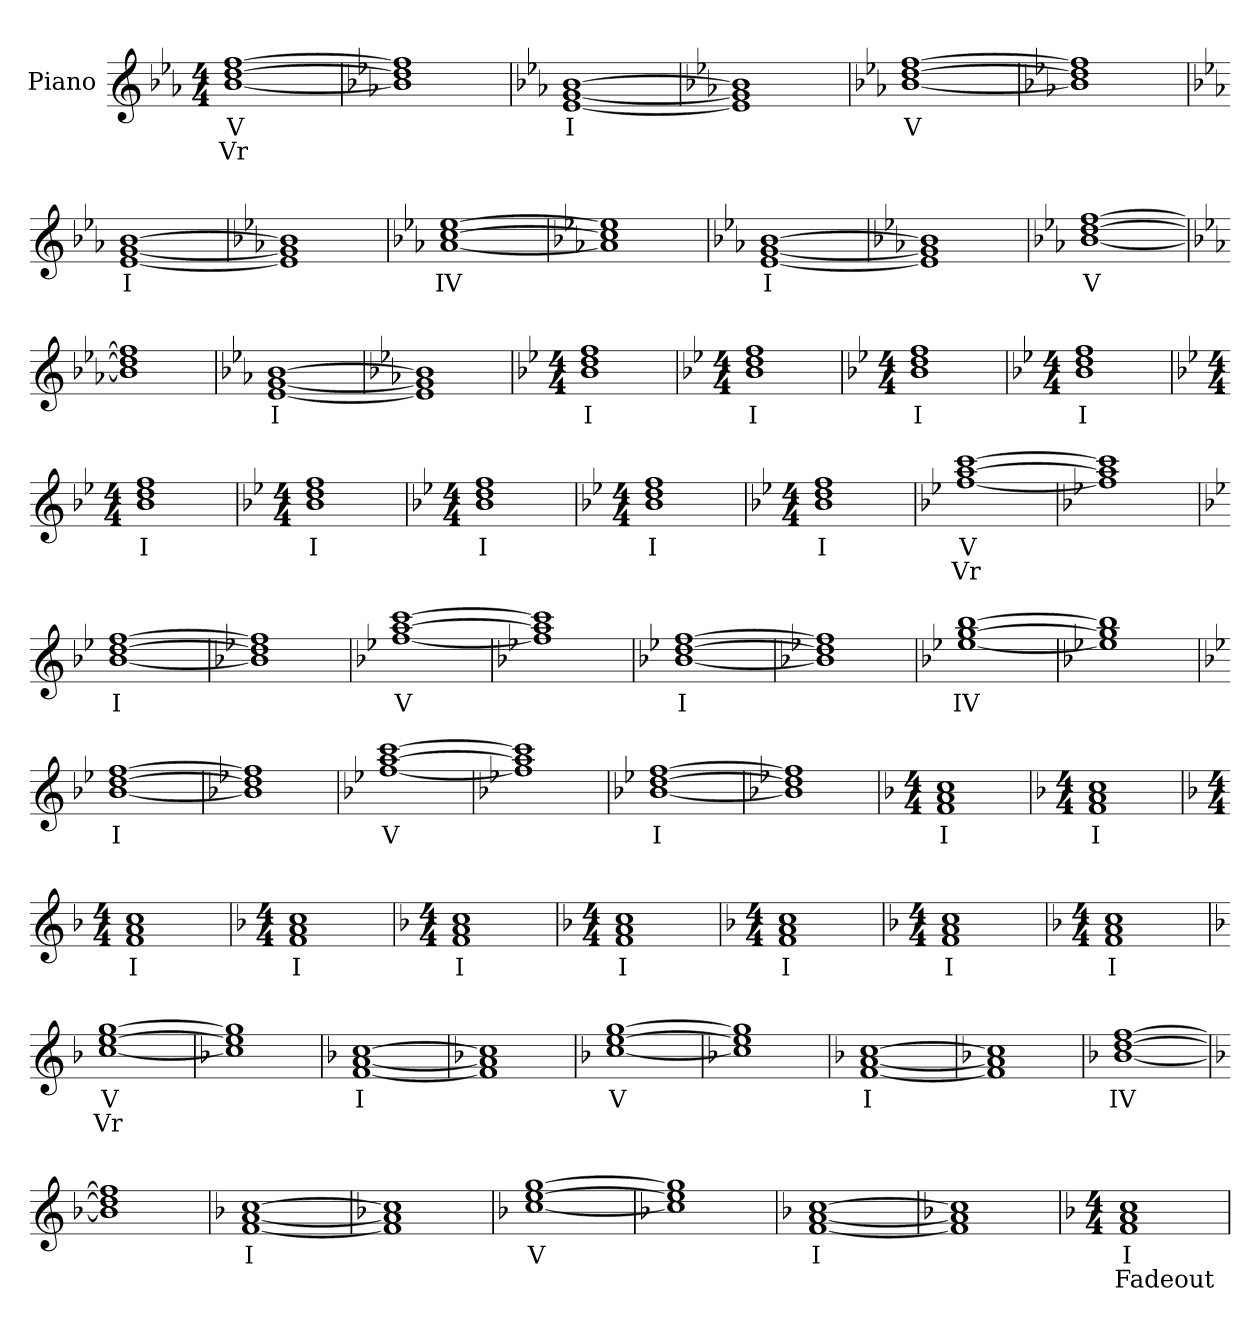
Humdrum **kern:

**kern	**text	**text
*part1	*part1	*part1
*staff1	*staff1	*staff1
*I"Piano	*	*
*I'Pno	*	*
*k[b-e-a-]	*	*
*E-:	*	*
*M4/4	*	*
=	=	=
[1b- [1dd [1ff	V	Vr
=	=	=
*k[b-e-a-]	*	*
*E-:	*	*
1b-] 1dd] 1ff]	.	.
=	=	=
*k[b-e-a-]	*	*
*E-:	*	*
[1e- [1g [1b-	I	.
=	=	=
*k[b-e-a-]	*	*
*E-:	*	*
1e-] 1g] 1b-]	.	.
=	=	=
*k[b-e-a-]	*	*
*E-:	*	*
[1b- [1dd [1ff	V	.
=	=	=
*k[b-e-a-]	*	*
*E-:	*	*
1b-] 1dd] 1ff]	.	.
=	=	=
*k[b-e-a-]	*	*
*E-:	*	*
[1e- [1g [1b-	I	.
=	=	=
*k[b-e-a-]	*	*
*E-:	*	*
1e-] 1g] 1b-]	.	.
=	=	=
*k[b-e-a-]	*	*
*E-:	*	*
[1a- [1cc [1ee-	IV	.
=	=	=
*k[b-e-a-]	*	*
*E-:	*	*
1a-] 1cc] 1ee-]	.	.
=	=	=
*k[b-e-a-]	*	*
*E-:	*	*
[1e- [1g [1b-	I	.
=	=	=
*k[b-e-a-]	*	*
*E-:	*	*
1e-] 1g] 1b-]	.	.
=	=	=
*k[b-e-a-]	*	*
*E-:	*	*
[1b- [1dd [1ff	V	.
=	=	=
*k[b-e-a-]	*	*
*E-:	*	*
1b-] 1dd] 1ff]	.	.
=	=	=
*k[b-e-a-]	*	*
*E-:	*	*
[1e- [1g [1b-	I	.
=	=	=
*k[b-e-a-]	*	*
*E-:	*	*
1e-] 1g] 1b-]	.	.
=	=	=
*k[b-e-]	*	*
*B-:	*	*
*M4/4	*	*
1b- 1dd 1ff	I	.
=	=	=
*k[b-e-]	*	*
*B-:	*	*
*M4/4	*	*
1b- 1dd 1ff	I	.
=	=	=
*k[b-e-]	*	*
*B-:	*	*
*M4/4	*	*
1b- 1dd 1ff	I	.
=	=	=
*k[b-e-]	*	*
*B-:	*	*
*M4/4	*	*
1b- 1dd 1ff	I	.
=	=	=
*k[b-e-]	*	*
*B-:	*	*
*M4/4	*	*
1b- 1dd 1ff	I	.
=	=	=
*k[b-e-]	*	*
*B-:	*	*
*M4/4	*	*
1b- 1dd 1ff	I	.
=	=	=
*k[b-e-]	*	*
*B-:	*	*
*M4/4	*	*
1b- 1dd 1ff	I	.
=	=	=
*k[b-e-]	*	*
*B-:	*	*
*M4/4	*	*
1b- 1dd 1ff	I	.
=	=	=
*k[b-e-]	*	*
*B-:	*	*
*M4/4	*	*
1b- 1dd 1ff	I	.
=	=	=
*k[b-e-]	*	*
*B-:	*	*
[1ff [1aa [1ccc	V	Vr
=	=	=
*k[b-e-]	*	*
*B-:	*	*
1ff] 1aa] 1ccc]	.	.
=	=	=
*k[b-e-]	*	*
*B-:	*	*
[1b- [1dd [1ff	I	.
=	=	=
*k[b-e-]	*	*
*B-:	*	*
1b-] 1dd] 1ff]	.	.
=	=	=
*k[b-e-]	*	*
*B-:	*	*
[1ff [1aa [1ccc	V	.
=	=	=
*k[b-e-]	*	*
*B-:	*	*
1ff] 1aa] 1ccc]	.	.
=	=	=
*k[b-e-]	*	*
*B-:	*	*
[1b- [1dd [1ff	I	.
=	=	=
*k[b-e-]	*	*
*B-:	*	*
1b-] 1dd] 1ff]	.	.
=	=	=
*k[b-e-]	*	*
*B-:	*	*
[1ee- [1gg [1bb-	IV	.
=	=	=
*k[b-e-]	*	*
*B-:	*	*
1ee-] 1gg] 1bb-]	.	.
=	=	=
*k[b-e-]	*	*
*B-:	*	*
[1b- [1dd [1ff	I	.
=	=	=
*k[b-e-]	*	*
*B-:	*	*
1b-] 1dd] 1ff]	.	.
=	=	=
*k[b-e-]	*	*
*B-:	*	*
[1ff [1aa [1ccc	V	.
=	=	=
*k[b-e-]	*	*
*B-:	*	*
1ff] 1aa] 1ccc]	.	.
=	=	=
*k[b-e-]	*	*
*B-:	*	*
[1b- [1dd [1ff	I	.
=	=	=
*k[b-e-]	*	*
*B-:	*	*
1b-] 1dd] 1ff]	.	.
=	=	=
*k[b-]	*	*
*F:	*	*
*M4/4	*	*
1f 1a 1cc	I	.
=	=	=
*k[b-]	*	*
*F:	*	*
*M4/4	*	*
1f 1a 1cc	I	.
=	=	=
*k[b-]	*	*
*F:	*	*
*M4/4	*	*
1f 1a 1cc	I	.
=	=	=
*k[b-]	*	*
*F:	*	*
*M4/4	*	*
1f 1a 1cc	I	.
=	=	=
*k[b-]	*	*
*F:	*	*
*M4/4	*	*
1f 1a 1cc	I	.
=	=	=
*k[b-]	*	*
*F:	*	*
*M4/4	*	*
1f 1a 1cc	I	.
=	=	=
*k[b-]	*	*
*F:	*	*
*M4/4	*	*
1f 1a 1cc	I	.
=	=	=
*k[b-]	*	*
*F:	*	*
*M4/4	*	*
1f 1a 1cc	I	.
=	=	=
*k[b-]	*	*
*F:	*	*
*M4/4	*	*
1f 1a 1cc	I	.
=	=	=
*k[b-]	*	*
*F:	*	*
[1cc [1ee [1gg	V	Vr
=	=	=
*k[b-]	*	*
*F:	*	*
1cc] 1ee] 1gg]	.	.
=	=	=
*k[b-]	*	*
*F:	*	*
[1f [1a [1cc	I	.
=	=	=
*k[b-]	*	*
*F:	*	*
1f] 1a] 1cc]	.	.
=	=	=
*k[b-]	*	*
*F:	*	*
[1cc [1ee [1gg	V	.
=	=	=
*k[b-]	*	*
*F:	*	*
1cc] 1ee] 1gg]	.	.
=	=	=
*k[b-]	*	*
*F:	*	*
[1f [1a [1cc	I	.
=	=	=
*k[b-]	*	*
*F:	*	*
1f] 1a] 1cc]	.	.
=	=	=
*k[b-]	*	*
*F:	*	*
[1b- [1dd [1ff	IV	.
=	=	=
*k[b-]	*	*
*F:	*	*
1b-] 1dd] 1ff]	.	.
=	=	=
*k[b-]	*	*
*F:	*	*
[1f [1a [1cc	I	.
=	=	=
*k[b-]	*	*
*F:	*	*
1f] 1a] 1cc]	.	.
=	=	=
*k[b-]	*	*
*F:	*	*
[1cc [1ee [1gg	V	.
=	=	=
*k[b-]	*	*
*F:	*	*
1cc] 1ee] 1gg]	.	.
=	=	=
*k[b-]	*	*
*F:	*	*
[1f [1a [1cc	I	.
=	=	=
*k[b-]	*	*
*F:	*	*
1f] 1a] 1cc]	.	.
=	=	=
*k[b-]	*	*
*F:	*	*
*M4/4	*	*
1f 1a 1cc	I	Fadeout
=	=	=
*-	*-	*-
